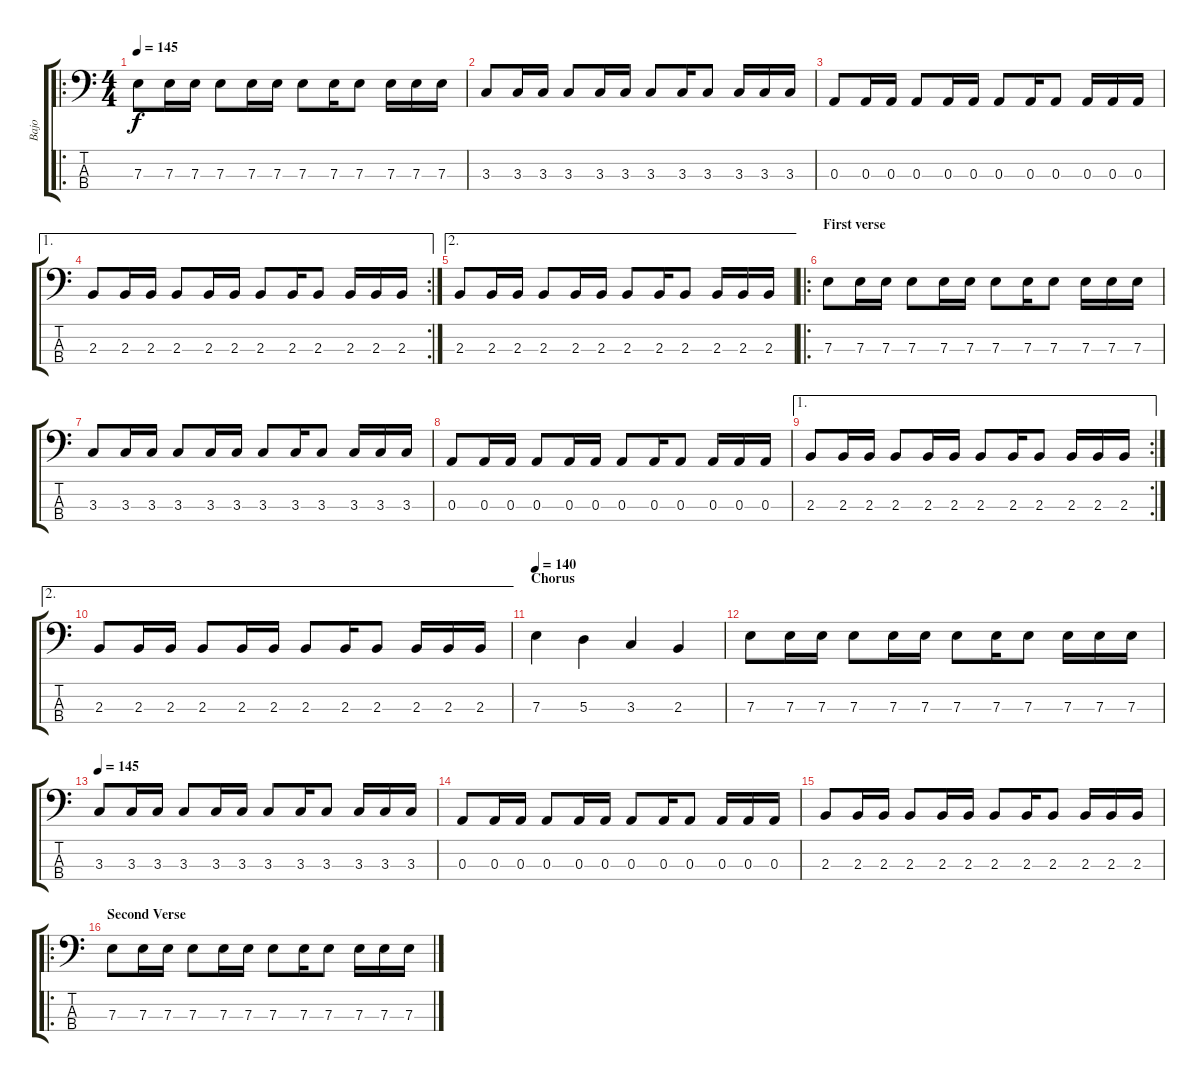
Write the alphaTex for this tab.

\track ("Bajo" "Bajo") {instrument electricbasspick}
\staff {score tabs}
\tuning (G2 D2 A1 E1) {hide}
\ro
\ts (4 4)
\tempo 145
\clef f4
\ks c
7.3.8{dy f} 7.3.16 7.3.16 7.3.8 7.3.16 7.3.16 7.3.8 7.3.16 7.3.8 7.3.16 7.3.16 7.3.16 |
3.3.8 3.3.16 3.3.16 3.3.8 3.3.16 3.3.16 3.3.8 3.3.16 3.3.8 3.3.16 3.3.16 3.3.16 |
0.3.8 0.3.16 0.3.16 0.3.8 0.3.16 0.3.16 0.3.8 0.3.16 0.3.8 0.3.16 0.3.16 0.3.16 |
\ae 1
\rc 2
2.3.8 2.3.16 2.3.16 2.3.8 2.3.16 2.3.16 2.3.8 2.3.16 2.3.8 2.3.16 2.3.16 2.3.16 |
\ae 2
2.3.8 2.3.16 2.3.16 2.3.8 2.3.16 2.3.16 2.3.8 2.3.16 2.3.8 2.3.16 2.3.16 2.3.16 |
\ro
\section ("" "First verse")
7.3.8 7.3.16 7.3.16 7.3.8 7.3.16 7.3.16 7.3.8 7.3.16 7.3.8 7.3.16 7.3.16 7.3.16 |
3.3.8 3.3.16 3.3.16 3.3.8 3.3.16 3.3.16 3.3.8 3.3.16 3.3.8 3.3.16 3.3.16 3.3.16 |
0.3.8 0.3.16 0.3.16 0.3.8 0.3.16 0.3.16 0.3.8 0.3.16 0.3.8 0.3.16 0.3.16 0.3.16 |
\ae 1
\rc 2
2.3.8 2.3.16 2.3.16 2.3.8 2.3.16 2.3.16 2.3.8 2.3.16 2.3.8 2.3.16 2.3.16 2.3.16 |
\ae 2
2.3.8 2.3.16 2.3.16 2.3.8 2.3.16 2.3.16 2.3.8 2.3.16 2.3.8 2.3.16 2.3.16 2.3.16 |
\section ("" "Chorus")
\tempo 140
7.3.4 5.3.4 3.3.4 2.3.4 |
7.3.8 7.3.16 7.3.16 7.3.8 7.3.16 7.3.16 7.3.8 7.3.16 7.3.8 7.3.16 7.3.16 7.3.16 |
\tempo 145
3.3.8 3.3.16 3.3.16 3.3.8 3.3.16 3.3.16 3.3.8 3.3.16 3.3.8 3.3.16 3.3.16 3.3.16 |
0.3.8 0.3.16 0.3.16 0.3.8 0.3.16 0.3.16 0.3.8 0.3.16 0.3.8 0.3.16 0.3.16 0.3.16 |
2.3.8 2.3.16 2.3.16 2.3.8 2.3.16 2.3.16 2.3.8 2.3.16 2.3.8 2.3.16 2.3.16 2.3.16 |
\ro
\section ("" "Second Verse")
7.3.8 7.3.16 7.3.16 7.3.8 7.3.16 7.3.16 7.3.8 7.3.16 7.3.8 7.3.16 7.3.16 7.3.16
